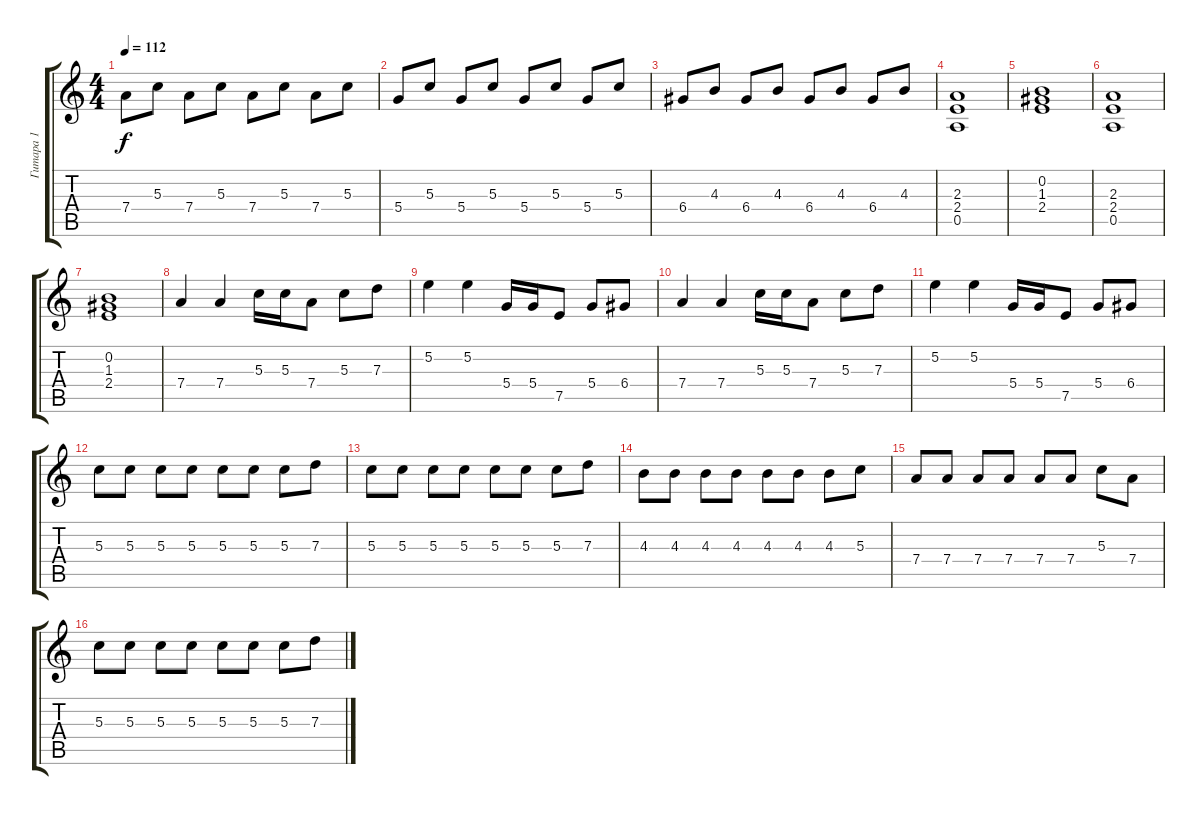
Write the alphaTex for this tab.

\track ("Гитара 1" "Гитара 1") {instrument overdrivenguitar}
\staff {score tabs}
\tuning (E4 B3 G3 D3 A2 E2) {hide}
\ts (4 4)
\tempo 112
\clef g2
\ks c
7.4.8{dy f} 5.3.8 7.4.8 5.3.8 7.4.8 5.3.8 7.4.8 5.3.8 |
5.4.8 5.3.8 5.4.8 5.3.8 5.4.8 5.3.8 5.4.8 5.3.8 |
6.4.8 4.3.8 6.4.8 4.3.8 6.4.8 4.3.8 6.4.8 4.3.8 |
(2.3 2.4 0.5).1 |
(0.2 1.3 2.4).1 |
(2.3 2.4 0.5).1 |
(0.2 1.3 2.4).1 |
7.4.4 7.4.4 5.3.16 5.3.16 7.4.8 5.3.8 7.3.8 |
5.2.4 5.2.4 5.4.16 5.4.16 7.5.8 5.4.8 6.4.8 |
7.4.4 7.4.4 5.3.16 5.3.16 7.4.8 5.3.8 7.3.8 |
5.2.4 5.2.4 5.4.16 5.4.16 7.5.8 5.4.8 6.4.8 |
5.3.8 5.3.8 5.3.8 5.3.8 5.3.8 5.3.8 5.3.8 7.3.8 |
5.3.8 5.3.8 5.3.8 5.3.8 5.3.8 5.3.8 5.3.8 7.3.8 |
4.3.8 4.3.8 4.3.8 4.3.8 4.3.8 4.3.8 4.3.8 5.3.8 |
7.4.8 7.4.8 7.4.8 7.4.8 7.4.8 7.4.8 5.3.8 7.4.8 |
5.3.8 5.3.8 5.3.8 5.3.8 5.3.8 5.3.8 5.3.8 7.3.8
